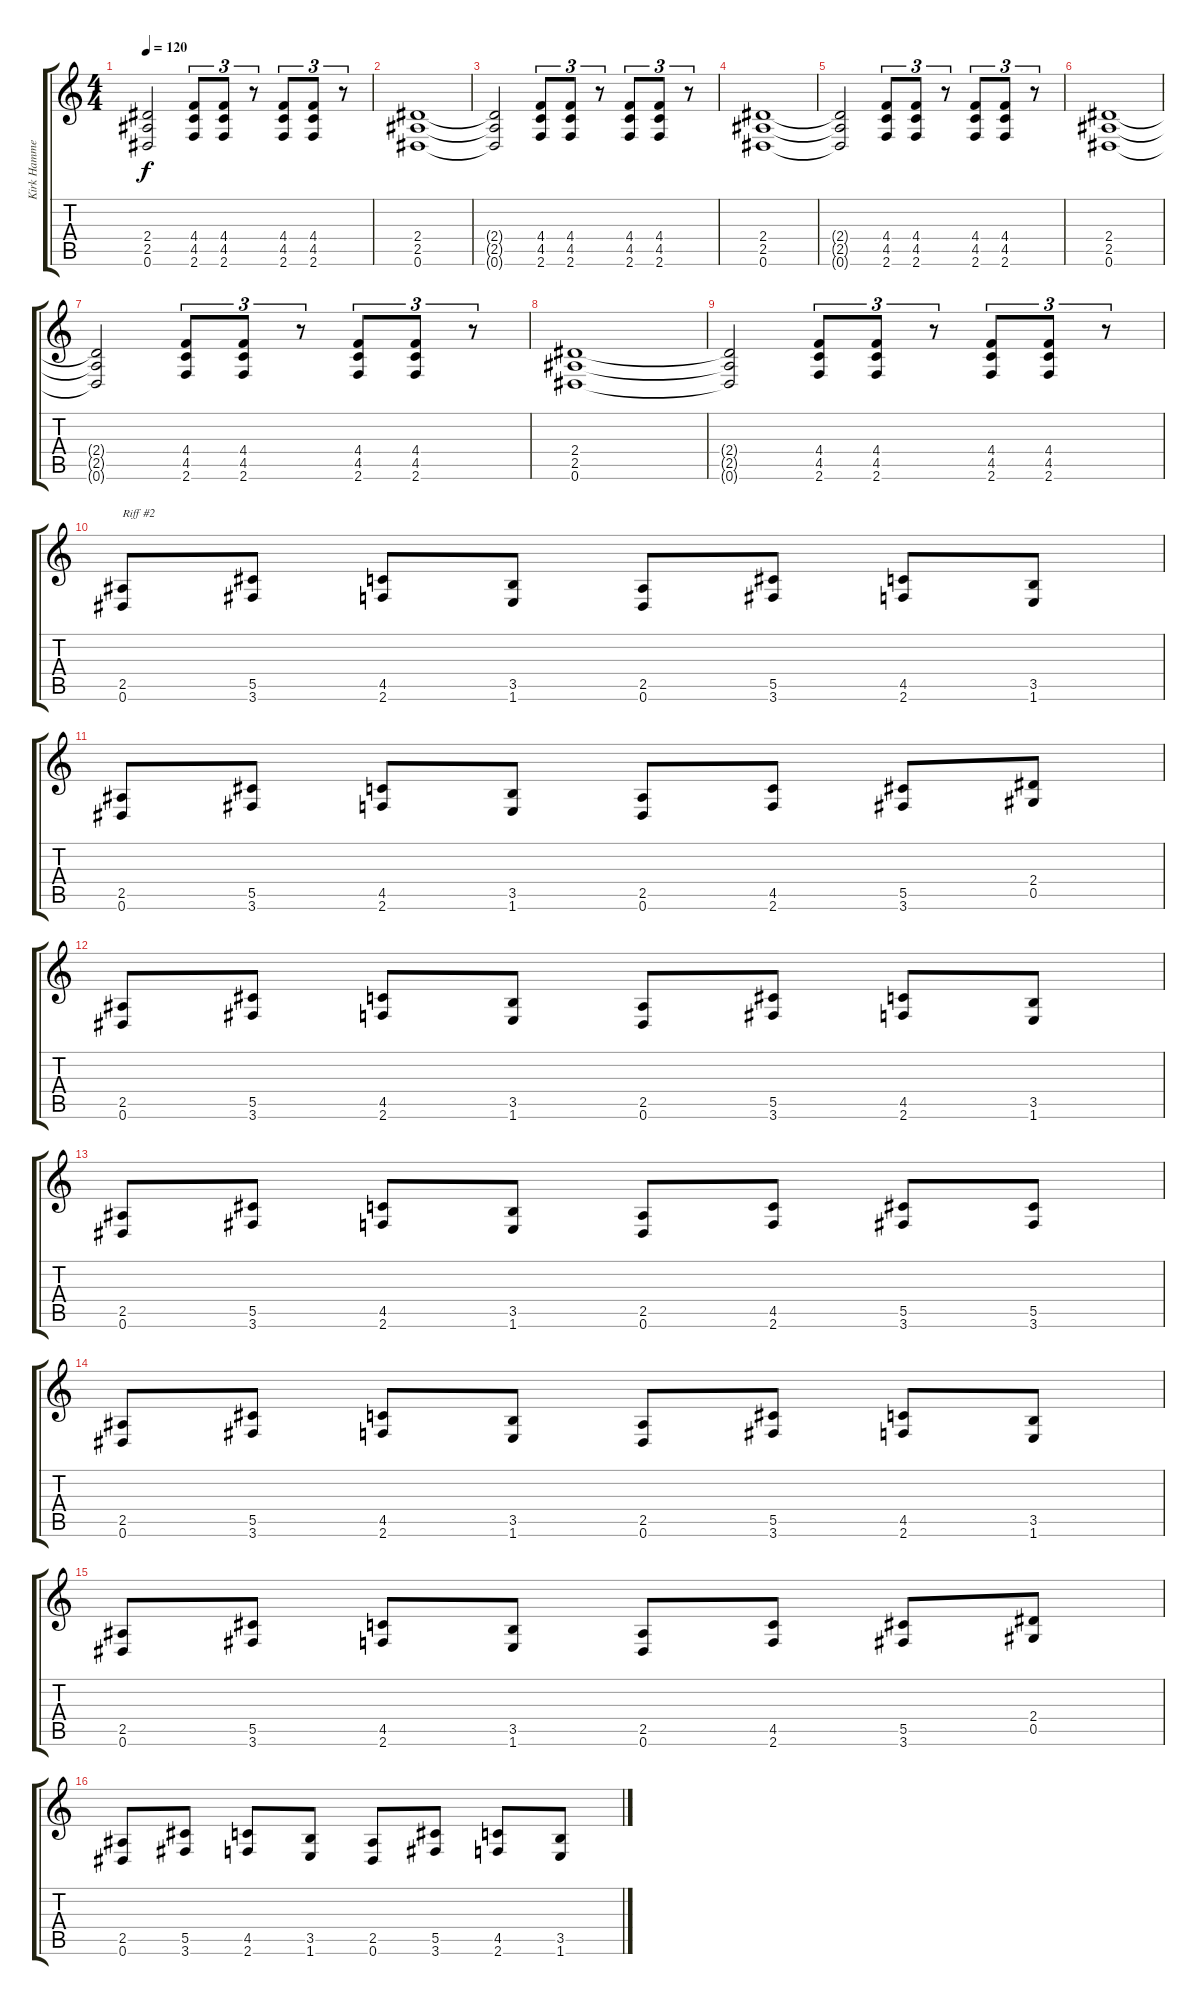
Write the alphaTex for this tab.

\track ("Kirk Hammet" "Kirk Hamme") {instrument distortionguitar}
\staff {score tabs}
\tuning (Eb4 Bb3 Gb3 Db3 Ab2 Eb2) {hide}
\ts (4 4)
\tempo 120
\clef g2
\ks c
(2.4{t} 2.5{t} 0.6{t}).2{dy f} (4.4 4.5 2.6).8{tu (3 2)} (4.4 4.5 2.6).8{tu (3 2)} r.8{tu (3 2)} (4.4 4.5 2.6).8{tu (3 2)} (4.4 4.5 2.6).8{tu (3 2)} r.8{tu (3 2)} |
(2.4 2.5 0.6).1 |
(2.4{t} 2.5{t} 0.6{t}).2 (4.4 4.5 2.6).8{tu (3 2)} (4.4 4.5 2.6).8{tu (3 2)} r.8{tu (3 2)} (4.4 4.5 2.6).8{tu (3 2)} (4.4 4.5 2.6).8{tu (3 2)} r.8{tu (3 2)} |
(2.4 2.5 0.6).1 |
(2.4{t} 2.5{t} 0.6{t}).2 (4.4 4.5 2.6).8{tu (3 2)} (4.4 4.5 2.6).8{tu (3 2)} r.8{tu (3 2)} (4.4 4.5 2.6).8{tu (3 2)} (4.4 4.5 2.6).8{tu (3 2)} r.8{tu (3 2)} |
(2.4 2.5 0.6).1 |
(2.4{t} 2.5{t} 0.6{t}).2 (4.4 4.5 2.6).8{tu (3 2)} (4.4 4.5 2.6).8{tu (3 2)} r.8{tu (3 2)} (4.4 4.5 2.6).8{tu (3 2)} (4.4 4.5 2.6).8{tu (3 2)} r.8{tu (3 2)} |
(2.4 2.5 0.6).1 |
(2.4{t} 2.5{t} 0.6{t}).2 (4.4 4.5 2.6).8{tu (3 2)} (4.4 4.5 2.6).8{tu (3 2)} r.8{tu (3 2)} (4.4 4.5 2.6).8{tu (3 2)} (4.4 4.5 2.6).8{tu (3 2)} r.8{tu (3 2)} |
(2.5 0.6).8{txt "Riff #2"} (5.5 3.6).8 (4.5 2.6).8 (3.5 1.6).8 (2.5 0.6).8 (5.5 3.6).8 (4.5 2.6).8 (3.5 1.6).8 |
(2.5 0.6).8 (5.5 3.6).8 (4.5 2.6).8 (3.5 1.6).8 (2.5 0.6).8 (4.5 2.6).8 (5.5 3.6).8 (2.4 0.5).8 |
(2.5 0.6).8 (5.5 3.6).8 (4.5 2.6).8 (3.5 1.6).8 (2.5 0.6).8 (5.5 3.6).8 (4.5 2.6).8 (3.5 1.6).8 |
(2.5 0.6).8 (5.5 3.6).8 (4.5 2.6).8 (3.5 1.6).8 (2.5 0.6).8 (4.5 2.6).8 (5.5 3.6).8 (5.5 3.6).8 |
(2.5 0.6).8 (5.5 3.6).8 (4.5 2.6).8 (3.5 1.6).8 (2.5 0.6).8 (5.5 3.6).8 (4.5 2.6).8 (3.5 1.6).8 |
(2.5 0.6).8 (5.5 3.6).8 (4.5 2.6).8 (3.5 1.6).8 (2.5 0.6).8 (4.5 2.6).8 (5.5 3.6).8 (2.4 0.5).8 |
(2.5 0.6).8 (5.5 3.6).8 (4.5 2.6).8 (3.5 1.6).8 (2.5 0.6).8 (5.5 3.6).8 (4.5 2.6).8 (3.5 1.6).8
